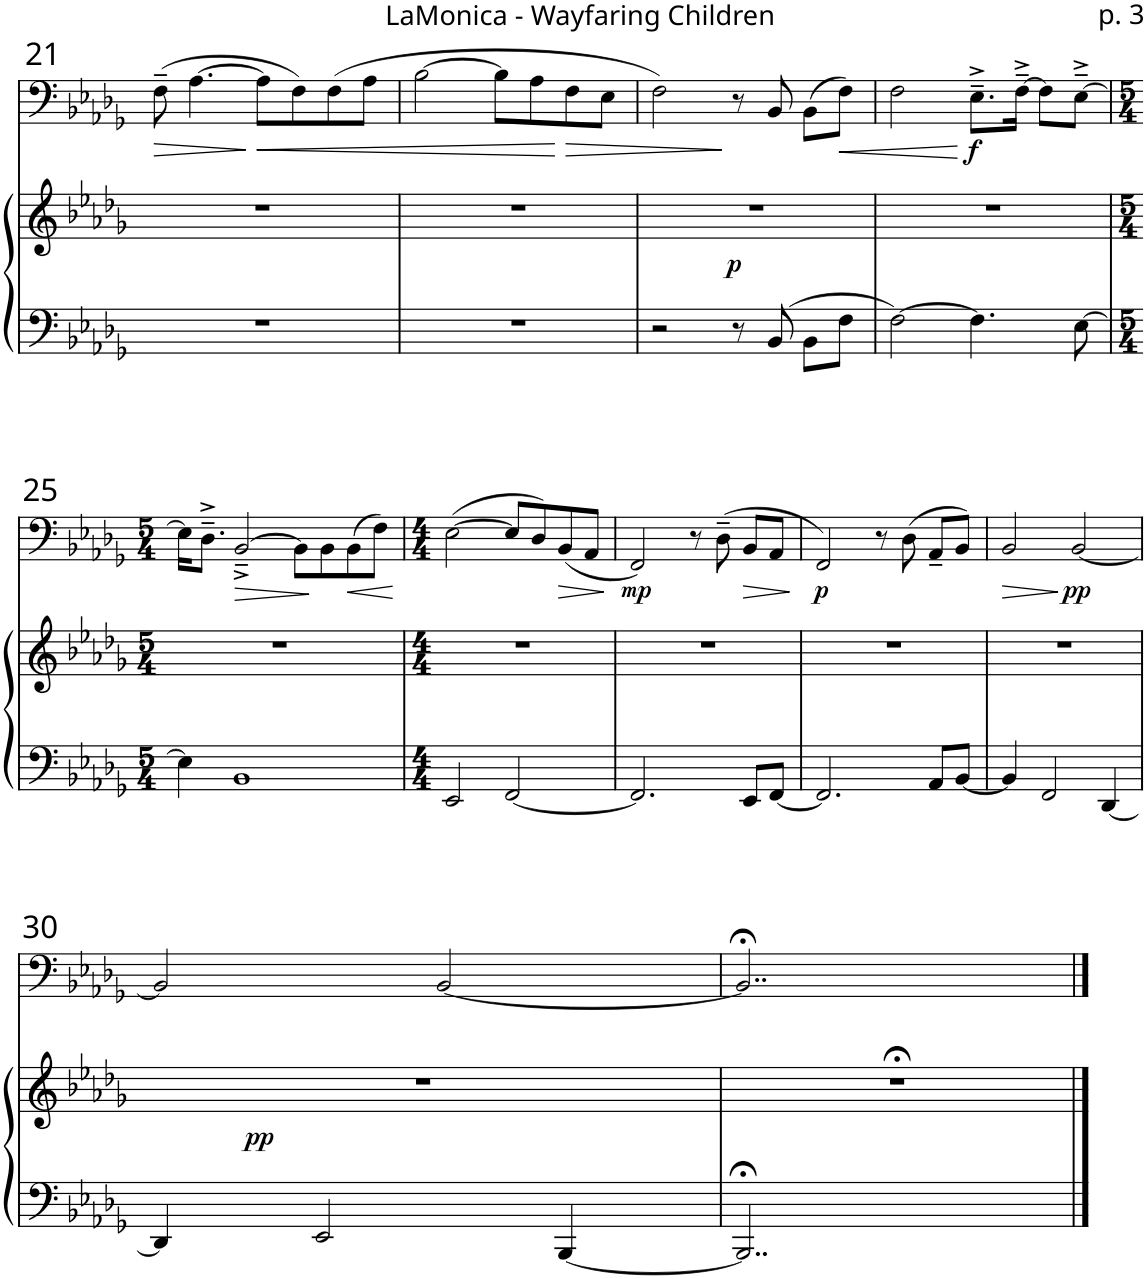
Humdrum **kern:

**kern	**kern	**dynam	**kern	**dynam
*part2	*part2	*part2	*part1	*part1
*staff3	*staff2	*staff2/3	*staff1	*staff1
*I"Piano	*	*	*I"Bassoon	*
*I'Pno	*	*	*I'Bsn	*
!!LO:PB:g=z
*clefF4	*clefG2	*	*clefF4	*
*k[b-e-a-d-g-]	*k[b-e-a-d-g-]	*	*k[b-e-a-d-g-]	*
*M4/4	*M4/4	*	*M4/4	*
=21	=21	=21	=21	=21
!	!	!	!	!LO:HP:b
1r	1r	.	(8F~\	>
.	.	.	[4.A-\	.
!	!	!	!	!LO:HP:n=1:b
.	.	.	8A-\L]	] <
.	.	.	8F\)	.
.	.	.	(8F\	.
.	.	.	8A-\J	.
=22	=22	=22	=22	=22
1r	1r	.	[2B-\	.
.	.	.	8B-\L]	.
.	.	.	8A-\	.
!	!	!	!	!LO:HP:n=1:b
.	.	.	8F\	[ >
.	.	.	8E-\J	.
=23	=23	=23	=23	=23
!	!	!LO:DY:b	!	!
2r	1r	p	2F\)	.
8r	.	.	8r	]
8BB-/	.	.	8BB-/	.
8BB-\L	.	.	(8BB-\L	.
!	!	!	!	!LO:HP:b
8F\J	.	.	8F\J)	<
=24	=24	=24	=24	=24
[2F\	1r	.	2F\	.
!	!	!	!	!LO:DY:n=1:b
4.F\]	.	.	8.E-~^\L	[ f
.	.	.	[16F~^\Jk	.
.	.	.	8F\L]	.
[8E-\	.	.	[8E-~^\J	.
!!LO:LB:g=z
=25	=25	=25	=25	=25
*M5/4	*M5/4	*	*M5/4	*
4E-\]	4%5r	.	16E-\KL]	.
.	.	.	8.D-~^\J	.
!	!	!	!	!LO:HP:b
1BB-	.	.	[2BB-~^/	>
.	.	.	8BB-\L]	.
.	.	.	8BB-\	]
!	!	!	!	!LO:HP:b
.	.	.	(8BB-\	<
.	.	.	8F\J)	.
.	.	.	.	[
=26	=26	=26	=26	=26
*M4/4	*M4/4	*	*M4/4	*
2EE-/	1r	.	([2E-\	.
[2FF/	.	.	8E-/L]	.
.	.	.	8D-/)	.
!	!	!	!	!LO:HP:b
.	.	.	(8BB-/	>
.	.	.	8AA-/J	.
.	.	.	.	]
=27	=27	=27	=27	=27
!	!	!	!	!LO:DY:b
2.FF/]	1r	.	2FF/)	mp
.	.	.	8r	.
.	.	.	(8D-~\	.
!	!	!	!	!LO:HP:b
8EE-/L	.	.	8BB-/L	>
[8FF/J	.	.	8AA-/J	.
.	.	.	.	]
=28	=28	=28	=28	=28
!	!	!	!	!LO:DY:b
2.FF/]	1r	.	2FF/)	p
.	.	.	8r	.
.	.	.	(8D-\	.
8AA-/L	.	.	8AA-~/L	.
[8BB-/J	.	.	8BB-/J)	.
=29	=29	=29	=29	=29
!	!	!	!	!LO:HP:b
4BB-/]	1r	.	2BB-/	>
2FF/	.	.	.	.
!	!	!	!	!LO:DY:n=1:b
.	.	.	[2BB-/	] pp
[4DD-/	.	.	.	.
!!LO:LB:g=z
=30	=30	=30	=30	=30
!	!	!LO:DY:b	!	!
4DD-/]	1r	pp	2BB-/]	.
2EE-/	.	.	.	.
.	.	.	[2BB-/	.
[4BBB-/	.	.	.	.
=31	=31	=31	=31	=31
*M7/8	*M7/8	*	*M7/8	*
2..BBB-;</]	2..r;<	.	2..BB-;</]	.
==	==	==	==	==
*-	*-	*-	*-	*-
